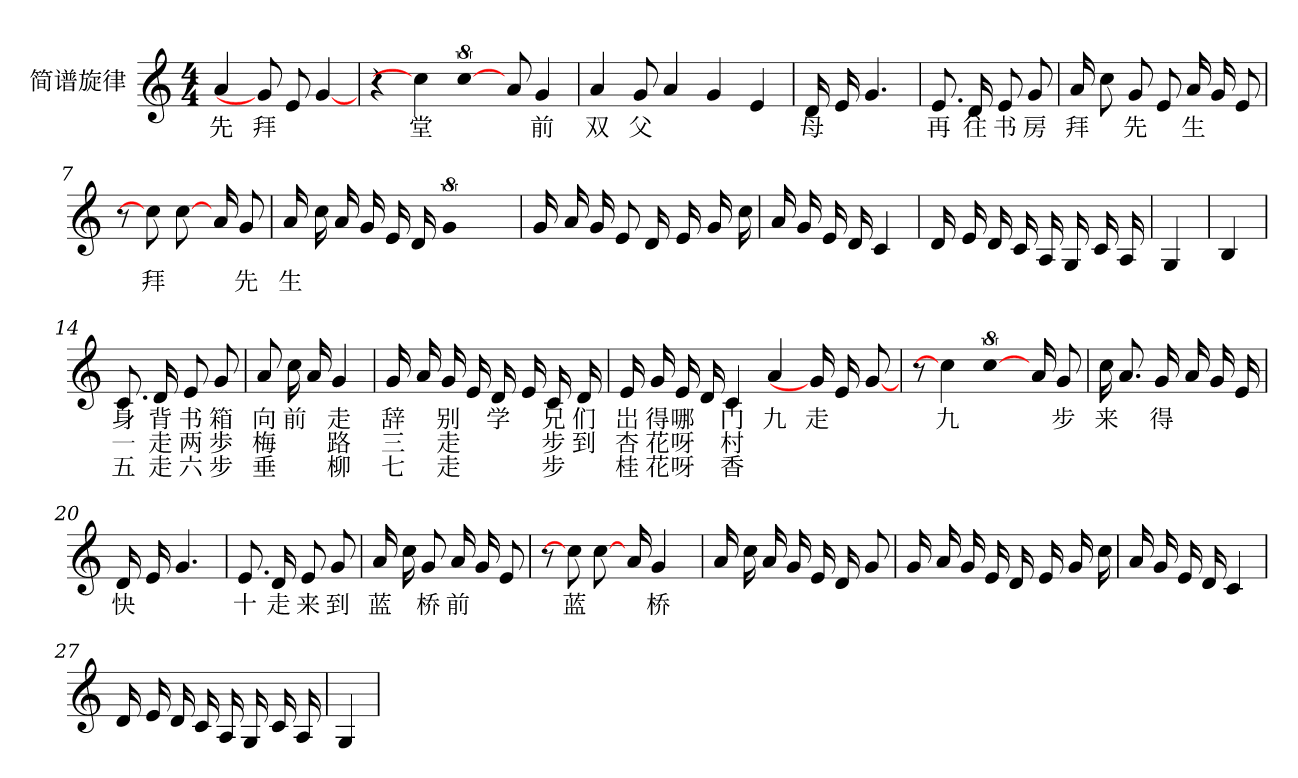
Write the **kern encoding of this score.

**kern	**text	**text	**text
*part1	*part1	*part1	*part1
*staff1	*staff1	*staff1	*staff1
*I"简谱旋律	*	*	*
*k[]	*	*	*
*M4/4	*	*	*
=1	=1	=1	=1
4a	先	.	.
8g]	拜	.	.
8e	.	.	.
[4g	.	.	.
=2	=2	=2	=2
4r	.	.	.
4cc]	堂	.	.
!LO:N:vis=4	!	!	!
[16%5cc	.	.	.
8a	.	.	.
4g	前	.	.
=3	=3	=3	=3
4a	双	.	.
8g	父	.	.
4a	.	.	.
4g	.	.	.
4e	.	.	.
=4	=4	=4	=4
16d	母	.	.
16e	.	.	.
4.g	.	.	.
=5	=5	=5	=5
8.e	再	.	.
16d	往	.	.
8e	书	.	.
8g	房	.	.
=6	=6	=6	=6
16a	拜	.	.
8cc	.	.	.
8g	先	.	.
8e	.	.	.
16a	生	.	.
16g	.	.	.
8e	.	.	.
=7	=7	=7	=7
8r	.	.	.
8cc]	拜	.	.
!LO:N:vis=8	!	!	!
[8.cc	.	.	.
16a	.	.	.
8g	先	.	.
=8	=8	=8	=8
16a	生	.	.
16cc	.	.	.
16a	.	.	.
16g	.	.	.
16e	.	.	.
16d	.	.	.
!LO:N:vis=2	!	!	!
8%5g	.	.	.
=9	=9	=9	=9
16g	.	.	.
16a	.	.	.
16g	.	.	.
8e	.	.	.
16d	.	.	.
16e	.	.	.
16g	.	.	.
16cc	.	.	.
=10	=10	=10	=10
16a	.	.	.
16g	.	.	.
16e	.	.	.
16d	.	.	.
4c	.	.	.
=11	=11	=11	=11
16d	.	.	.
16e	.	.	.
16d	.	.	.
16c	.	.	.
16A	.	.	.
16G	.	.	.
16c	.	.	.
16A	.	.	.
=12	=12	=12	=12
4G	.	.	.
=13	=13	=13	=13
4B	.	.	.
=14	=14	=14	=14
8.c	身	一	五
16d	背	走	走
8e	书	两	六
8g	箱	歩	步
=15	=15	=15	=15
8a	向	梅	垂
16cc	前	.	.
16a	.	.	.
4g	走	路	柳
=16	=16	=16	=16
16g	辞	三	七
16a	.	.	.
16g	别	走	走
16e	.	.	.
16d	学	.	.
16e	.	.	.
16c	兄	步	步
16d	们	到	.
=17	=17	=17	=17
16e	岀	杏	桂
16g	得	花	花
16e	哪	呀	呀
16d	.	.	.
4c	门	村	香
4a	九	.	.
16g]	走	.	.
16e	.	.	.
!LO:N:vis=8	!	!	!
[8.g	.	.	.
=18	=18	=18	=18
8r	.	.	.
4cc]	九	.	.
!LO:N:vis=4	!	!	!
[16%5cc	.	.	.
16a	.	.	.
8g	步	.	.
=19	=19	=19	=19
16cc	来	.	.
8.a	.	.	.
16g	得	.	.
16a	.	.	.
16g	.	.	.
16e	.	.	.
=20	=20	=20	=20
16d	快	.	.
16e	.	.	.
4.g	.	.	.
=21	=21	=21	=21
8.e	十	.	.
16d	走	.	.
8e	来	.	.
8g	到	.	.
=22	=22	=22	=22
16a	蓝	.	.
16cc	.	.	.
8g	桥	.	.
16a	前	.	.
16g	.	.	.
8e	.	.	.
=23	=23	=23	=23
8r	.	.	.
8cc]	蓝	.	.
!LO:N:vis=8	!	!	!
[8.cc	.	.	.
16a	.	.	.
!LO:N:vis=4	!	!	!
4.g	桥	.	.
=24	=24	=24	=24
16a	.	.	.
16cc	.	.	.
16a	.	.	.
16g	.	.	.
16e	.	.	.
16d	.	.	.
8g	.	.	.
=25	=25	=25	=25
16g	.	.	.
16a	.	.	.
16g	.	.	.
16e	.	.	.
16d	.	.	.
16e	.	.	.
16g	.	.	.
16cc	.	.	.
=26	=26	=26	=26
16a	.	.	.
16g	.	.	.
16e	.	.	.
16d	.	.	.
4c	.	.	.
=27	=27	=27	=27
16d	.	.	.
16e	.	.	.
16d	.	.	.
16c	.	.	.
16A	.	.	.
16G	.	.	.
16c	.	.	.
16A	.	.	.
=28	=28	=28	=28
4G	.	.	.
=	=	=	=
*-	*-	*-	*-
